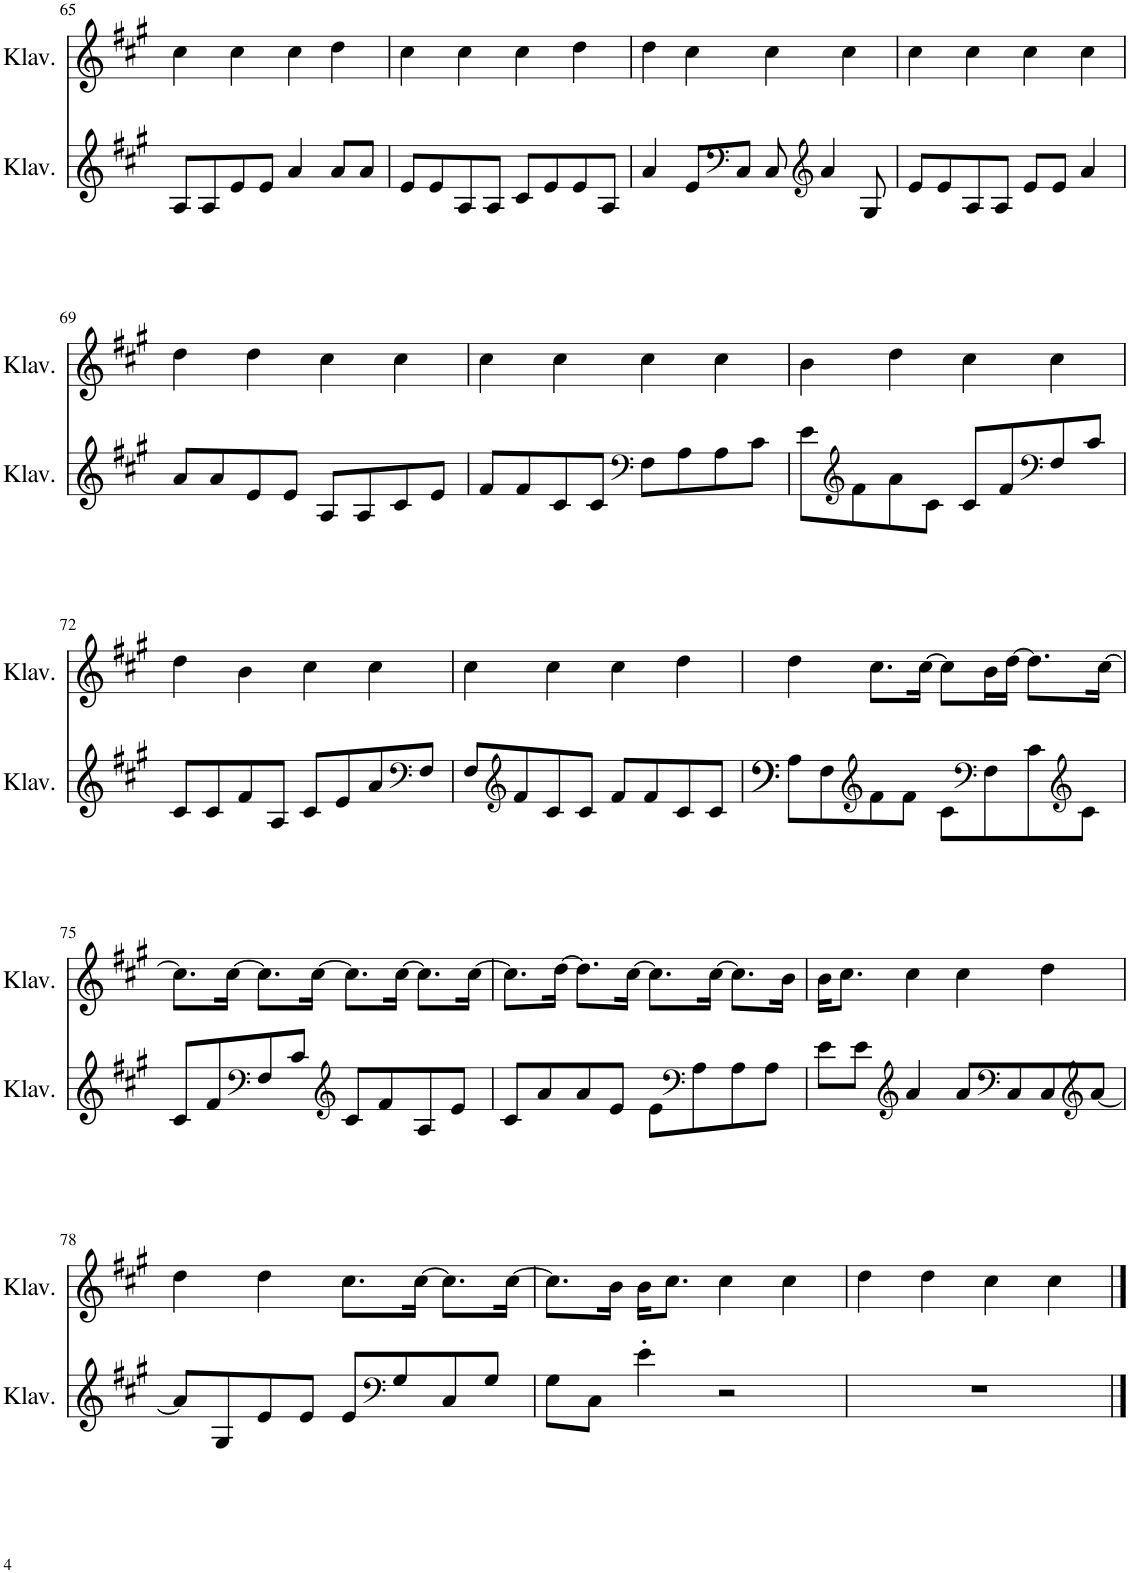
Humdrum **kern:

**kern	**kern
*part2	*part1
*staff2	*staff1
*I"Klavier	*I"Klavier
*I'Klav.	*I'Klav.
!!LO:PB:g=z
*clefG2	*clefG2
*k[f#c#g#]	*k[f#c#g#]
*M4/4	*M4/4
=65	=65
8A/L	4cc#\
8A/	.
8e/	4cc#\
8e/J	.
4a/	4cc#\
8a/L	4dd\
8a/J	.
=66	=66
8e/L	4cc#\
8e/	.
8A/	4cc#\
8A/J	.
8c#/L	4cc#\
8e/	.
8e/	4dd\
8A/J	.
=67	=67
4a/	4dd\
8e/L	4cc#\
*clefF4	*
8C#/J	.
8C#/	4cc#\
*clefG2	*
4a/	.
.	4cc#\
8G#/	.
=68	=68
8e/L	4cc#\
8e/	.
8A/	4cc#\
8A/J	.
8e/L	4cc#\
8e/J	.
4a/	4cc#\
!!LO:LB:g=z
=69	=69
8a/L	4dd\
8a/	.
8e/	4dd\
8e/J	.
8A/L	4cc#\
8A/	.
8c#/	4cc#\
8e/J	.
=70	=70
8f#/L	4cc#\
8f#/	.
8c#/	4cc#\
8c#/J	.
*clefF4	*
8F#\L	4cc#\
8A\	.
8A\	4cc#\
8c#\J	.
=71	=71
8e\L	4b\
*clefG2	*
8f#\	.
8a\	4dd\
8c#\J	.
8c#/L	4cc#\
8f#/	.
*clefF4	*
8F#/	4cc#\
8c#/J	.
!!LO:LB:g=z
=72	=72
8c#/L	4dd\
8c#/	.
8f#/	4b\
8A/J	.
8c#/L	4cc#\
8e/	.
8a/	4cc#\
*clefF4	*
8F#/J	.
=73	=73
8F#/L	4cc#\
*clefG2	*
8f#/	.
8c#/	4cc#\
8c#/J	.
8f#/L	4cc#\
8f#/	.
8c#/	4dd\
8c#/J	.
=74	=74
8A\L	4dd\
8F#\	.
*clefG2	*
8f#\	8.cc#\L
8f#\J	.
.	[16cc#\Jk
8c#\L	8cc#\L]
*clefF4	*
8F#\	16b\L
.	[16dd\JJ
8c#\	8.dd\L]
*clefG2	*
8c#\J	.
.	[16cc#\Jk
!!LO:LB:g=z
=75	=75
8c#/L	8.cc#\L]
8f#/	.
.	[16cc#\Jk
*clefF4	*
8F#/	8.cc#\L]
8c#/J	.
.	[16cc#\Jk
*clefG2	*
8c#/L	8.cc#\L]
8f#/	.
.	[16cc#\Jk
8A/	8.cc#\L]
8e/J	.
.	[16cc#\Jk
=76	=76
8c#/L	8.cc#\L]
8a/	.
.	[16dd\Jk
8a/	8.dd\L]
8e/J	.
.	[16cc#\Jk
8e\L	8.cc#\L]
*clefF4	*
8A\	.
.	[16cc#\Jk
8A\	8.cc#\L]
8A\J	.
.	16b\Jk
=77	=77
8e\L	16b\KL
.	8.cc#\J
8e\J	.
*clefG2	*
4a/	4cc#\
8a/L	4cc#\
*clefF4	*
8C#/	.
8C#/	4dd\
*clefG2	*
[8a/J	.
!!LO:LB:g=z
=78	=78
8a/L]	4dd\
8G#/	.
8e/	4dd\
8e/J	.
8e/L	8.cc#\L
*clefF4	*
8G#/	.
.	[16cc#\Jk
8C#/	8.cc#\L]
8G#/J	.
.	[16cc#\Jk
=79	=79
8G#\L	8.cc#\L]
8C#\J	.
.	16b\Jk
4e'\	16b\KL
.	8.cc#\J
2r	4cc#\
.	4cc#\
=80	=80
1r	4dd\
.	4dd\
.	4cc#\
.	4cc#\
==	==
*-	*-
